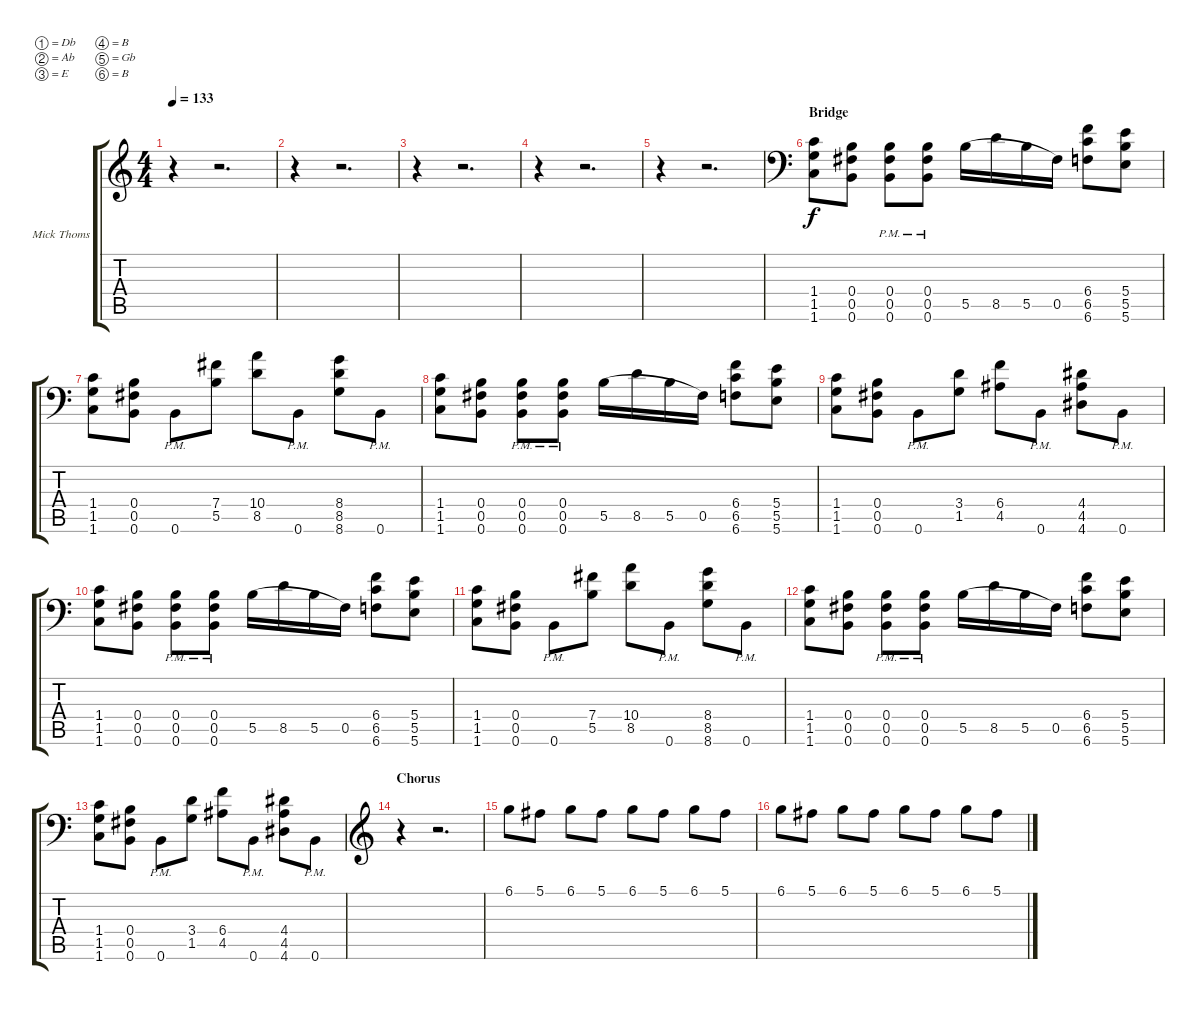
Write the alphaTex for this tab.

\bracketExtendMode groupsimilarinstruments
\firstSystemTrackNameOrientation horizontal
\otherSystemsTrackNameOrientation horizontal
\track ("Mick Thomson" "Mick Thoms") {instrument overdrivenguitar}
\staff {score tabs}
\tuning (Db4 Ab3 E3 B2 Gb2 B1)
\ts (4 4)
\tempo 133
\clef g2
\ks c
r.4{dy f} r.2{d} |
r.4 r.2{d} |
r.4 r.2{d} |
r.4 r.2{d} |
r.4 r.2{d} |
\section ("" "Bridge")
\clef f4
(1.5 1.6 1.4).8 (0.5 0.6 0.4).8 (0.6{pm} 0.5{pm} 0.4{pm}).8 (0.6{pm} 0.5{pm} 0.4{pm}).8 5.5.16{legatoorigin} 8.5.16{legatoorigin} 5.5.16{legatoorigin} 0.5.16 (6.6 6.5 6.4).8 (5.6 5.5 5.4).8 |
(1.5 1.6 1.4).8 (0.5 0.6 0.4).8 0.6{pm}.8 (7.4 5.5).8 (10.4 8.5).8 0.6{pm}.8 (8.4 8.5 8.6).8 0.6{pm}.8 |
(1.5 1.6 1.4).8 (0.5 0.6 0.4).8 (0.6{pm} 0.5{pm} 0.4{pm}).8 (0.6{pm} 0.5{pm} 0.4{pm}).8 5.5.16{legatoorigin} 8.5.16{legatoorigin} 5.5.16{legatoorigin} 0.5.16 (6.6 6.5 6.4).8 (5.6 5.5 5.4).8 |
(1.5 1.6 1.4).8 (0.5 0.6 0.4).8 0.6{pm}.8 (3.4 1.5).8 (6.4 4.5).8 0.6{pm}.8 (4.4 4.5 4.6).8 0.6{pm}.8 |
(1.5 1.6 1.4).8 (0.5 0.6 0.4).8 (0.6{pm} 0.5{pm} 0.4{pm}).8 (0.6{pm} 0.5{pm} 0.4{pm}).8 5.5.16{legatoorigin} 8.5.16{legatoorigin} 5.5.16{legatoorigin} 0.5.16 (6.6 6.5 6.4).8 (5.6 5.5 5.4).8 |
(1.5 1.6 1.4).8 (0.5 0.6 0.4).8 0.6{pm}.8 (7.4 5.5).8 (10.4 8.5).8 0.6{pm}.8 (8.4 8.5 8.6).8 0.6{pm}.8 |
(1.5 1.6 1.4).8 (0.5 0.6 0.4).8 (0.6{pm} 0.5{pm} 0.4{pm}).8 (0.6{pm} 0.5{pm} 0.4{pm}).8 5.5.16{legatoorigin} 8.5.16{legatoorigin} 5.5.16{legatoorigin} 0.5.16 (6.6 6.5 6.4).8 (5.6 5.5 5.4).8 |
(1.5 1.6 1.4).8 (0.5 0.6 0.4).8 0.6{pm}.8 (3.4 1.5).8 (6.4 4.5).8 0.6{pm}.8 (4.4 4.5 4.6).8 0.6{pm}.8 |
\section ("" "Chorus")
\clef g2
r.4 r.2{d} |
6.1.8 5.1.8 6.1.8 5.1.8 6.1.8 5.1.8 6.1.8 5.1.8 |
6.1.8 5.1.8 6.1.8 5.1.8 6.1.8 5.1.8 6.1.8 5.1.8
